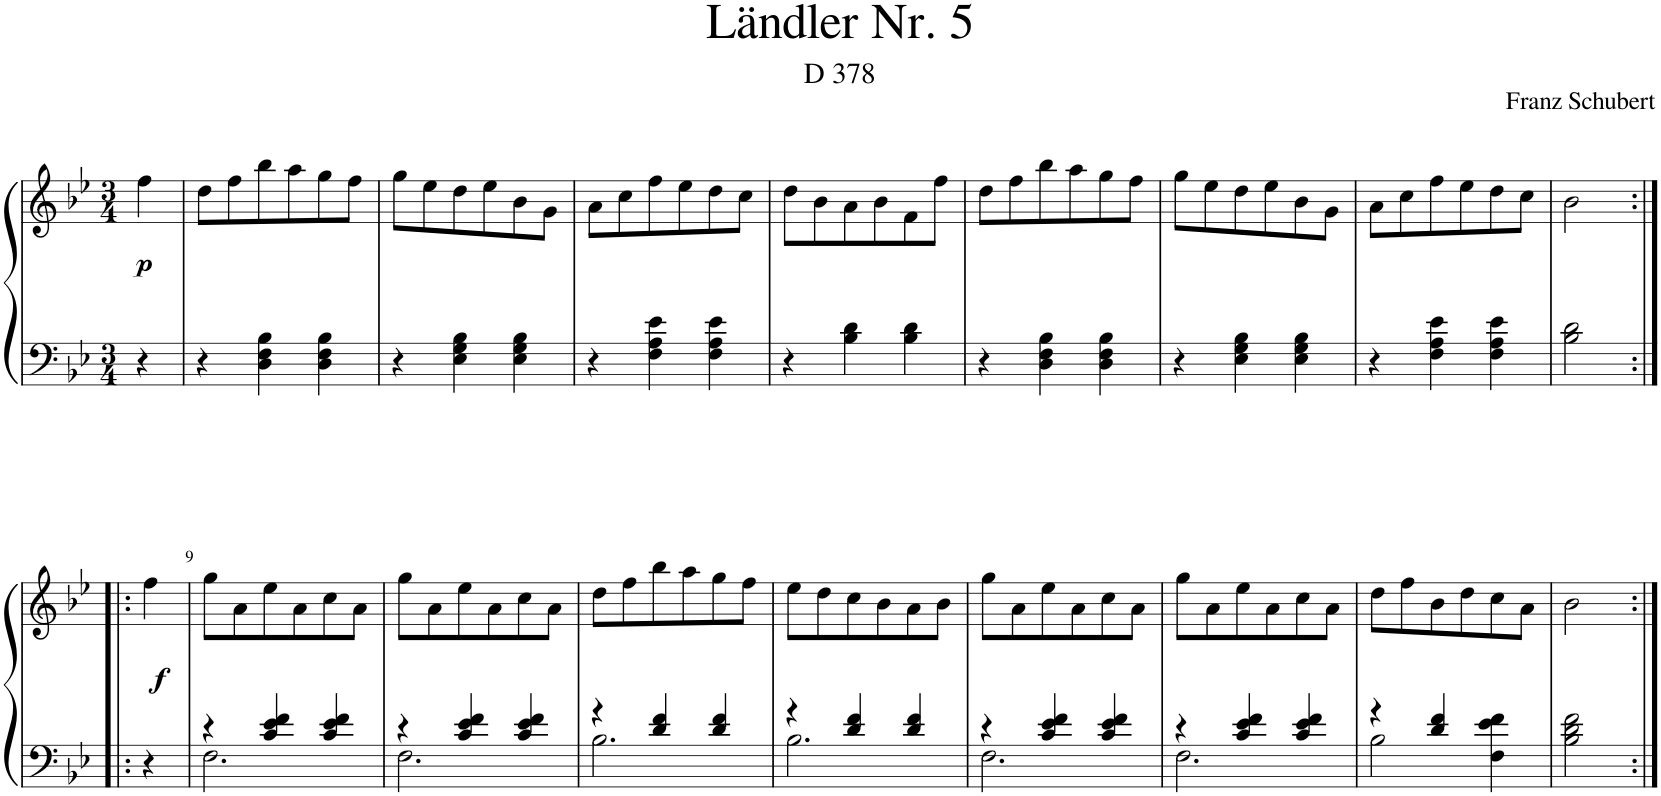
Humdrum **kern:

**kern	**kern	**dynam
*part1	*part1	*part1
*staff2	*staff1	*staff1/2
*I"Piano	*	*
*I'Pno.	*	*
*clefF4	*clefG2	*
*k[b-e-]	*k[b-e-]	*
*M3/4	*M3/4	*
=	=	=
!	!	!LO:DY:b
4r	4ff\	p
=1	=1	=1
4r	8dd\L	.
.	8ff\	.
4D\ 4F\ 4B-\	8bb-\	.
.	8aa\	.
4D\ 4F\ 4B-\	8gg\	.
.	8ff\J	.
=2	=2	=2
4r	8gg\L	.
.	8ee-\	.
4E-\ 4G\ 4B-\	8dd\	.
.	8ee-\	.
4E-\ 4G\ 4B-\	8b-\	.
.	8g\J	.
=3	=3	=3
4r	8a\L	.
.	8cc\	.
4F\ 4A\ 4e-\	8ff\	.
.	8ee-\	.
4F\ 4A\ 4e-\	8dd\	.
.	8cc\J	.
=4	=4	=4
4r	8dd\L	.
.	8b-\	.
4B-\ 4d\	8a\	.
.	8b-\	.
4B-\ 4d\	8f\	.
.	8ff\J	.
=5	=5	=5
4r	8dd\L	.
.	8ff\	.
4D\ 4F\ 4B-\	8bb-\	.
.	8aa\	.
4D\ 4F\ 4B-\	8gg\	.
.	8ff\J	.
=6	=6	=6
4r	8gg\L	.
.	8ee-\	.
4E-\ 4G\ 4B-\	8dd\	.
.	8ee-\	.
4E-\ 4G\ 4B-\	8b-\	.
.	8g\J	.
=7	=7	=7
4r	8a\L	.
.	8cc\	.
4F\ 4A\ 4e-\	8ff\	.
.	8ee-\	.
4F\ 4A\ 4e-\	8dd\	.
.	8cc\J	.
=8	=8	=8
2B-\ 2d\	2b-\	.
!!LO:LB:g=z
=8X1:|!|:	=8X1:|!|:	=8X1:|!|:
!	!	!LO:DY:b
4r	4ff\	f
=9	=9	=9
*^	*	*
4r	2.F\	8gg\L	.
.	.	8a\	.
4c/ 4e-/ 4f/	.	8ee-\	.
.	.	8a\	.
4c/ 4e-/ 4f/	.	8cc\	.
.	.	8a\J	.
=10	=10	=10	=10
4r	2.F\	8gg\L	.
.	.	8a\	.
4c/ 4e-/ 4f/	.	8ee-\	.
.	.	8a\	.
4c/ 4e-/ 4f/	.	8cc\	.
.	.	8a\J	.
=11	=11	=11	=11
4r	2.B-\	8dd\L	.
.	.	8ff\	.
4d/ 4f/	.	8bb-\	.
.	.	8aa\	.
4d/ 4f/	.	8gg\	.
.	.	8ff\J	.
=12	=12	=12	=12
4r	2.B-\	8ee-\L	.
.	.	8dd\	.
4d/ 4f/	.	8cc\	.
.	.	8b-\	.
4d/ 4f/	.	8a\	.
.	.	8b-\J	.
=13	=13	=13	=13
4r	2.F\	8gg\L	.
.	.	8a\	.
4c/ 4e-/ 4f/	.	8ee-\	.
.	.	8a\	.
4c/ 4e-/ 4f/	.	8cc\	.
.	.	8a\J	.
=14	=14	=14	=14
4r	2.F\	8gg\L	.
.	.	8a\	.
4c/ 4e-/ 4f/	.	8ee-\	.
.	.	8a\	.
4c/ 4e-/ 4f/	.	8cc\	.
.	.	8a\J	.
=15	=15	=15	=15
4r	2B-\	8dd\L	.
.	.	8ff\	.
4d/ 4f/	.	8b-\	.
.	.	8dd\	.
4F\ 4e-\ 4f\	4ryy	8cc\	.
.	.	8a\J	.
*v	*v	*	*
=16	=16	=16
2B-\ 2d\ 2f\	2b-\	.
=:|!	=:|!	=:|!
*-	*-	*-
